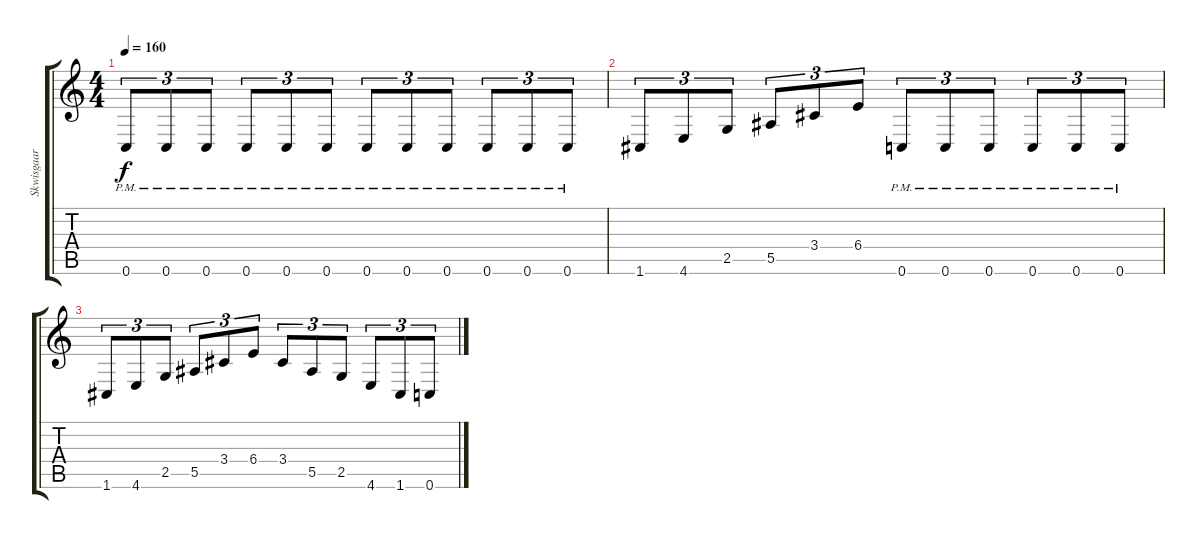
\track ("Skwisgaar Skwigelf" "Skwisgaar ") {instrument distortionguitar}
\staff {score tabs}
\tuning (C4 G3 Eb3 Bb2 F2 C2) {hide}
\ts (4 4)
\tempo 160
\clef g2
\ks c
0.6{pm}.8{tu (3 2) dy f} 0.6{pm}.8{tu (3 2)} 0.6{pm}.8{tu (3 2)} 0.6{pm}.8{tu (3 2)} 0.6{pm}.8{tu (3 2)} 0.6{pm}.8{tu (3 2)} 0.6{pm}.8{tu (3 2)} 0.6{pm}.8{tu (3 2)} 0.6{pm}.8{tu (3 2)} 0.6{pm}.8{tu (3 2)} 0.6{pm}.8{tu (3 2)} 0.6{pm}.8{tu (3 2)} |
1.6.8{tu (3 2)} 4.6.8{tu (3 2)} 2.5.8{tu (3 2)} 5.5.8{tu (3 2)} 3.4.8{tu (3 2)} 6.4.8{tu (3 2)} 0.6{pm}.8{tu (3 2)} 0.6{pm}.8{tu (3 2)} 0.6{pm}.8{tu (3 2)} 0.6{pm}.8{tu (3 2)} 0.6{pm}.8{tu (3 2)} 0.6{pm}.8{tu (3 2)} |
1.6.8{tu (3 2)} 4.6.8{tu (3 2)} 2.5.8{tu (3 2)} 5.5.8{tu (3 2)} 3.4.8{tu (3 2)} 6.4.8{tu (3 2)} 3.4.8{tu (3 2)} 5.5.8{tu (3 2)} 2.5.8{tu (3 2)} 4.6.8{tu (3 2)} 1.6.8{tu (3 2)} 0.6.8{tu (3 2)}
